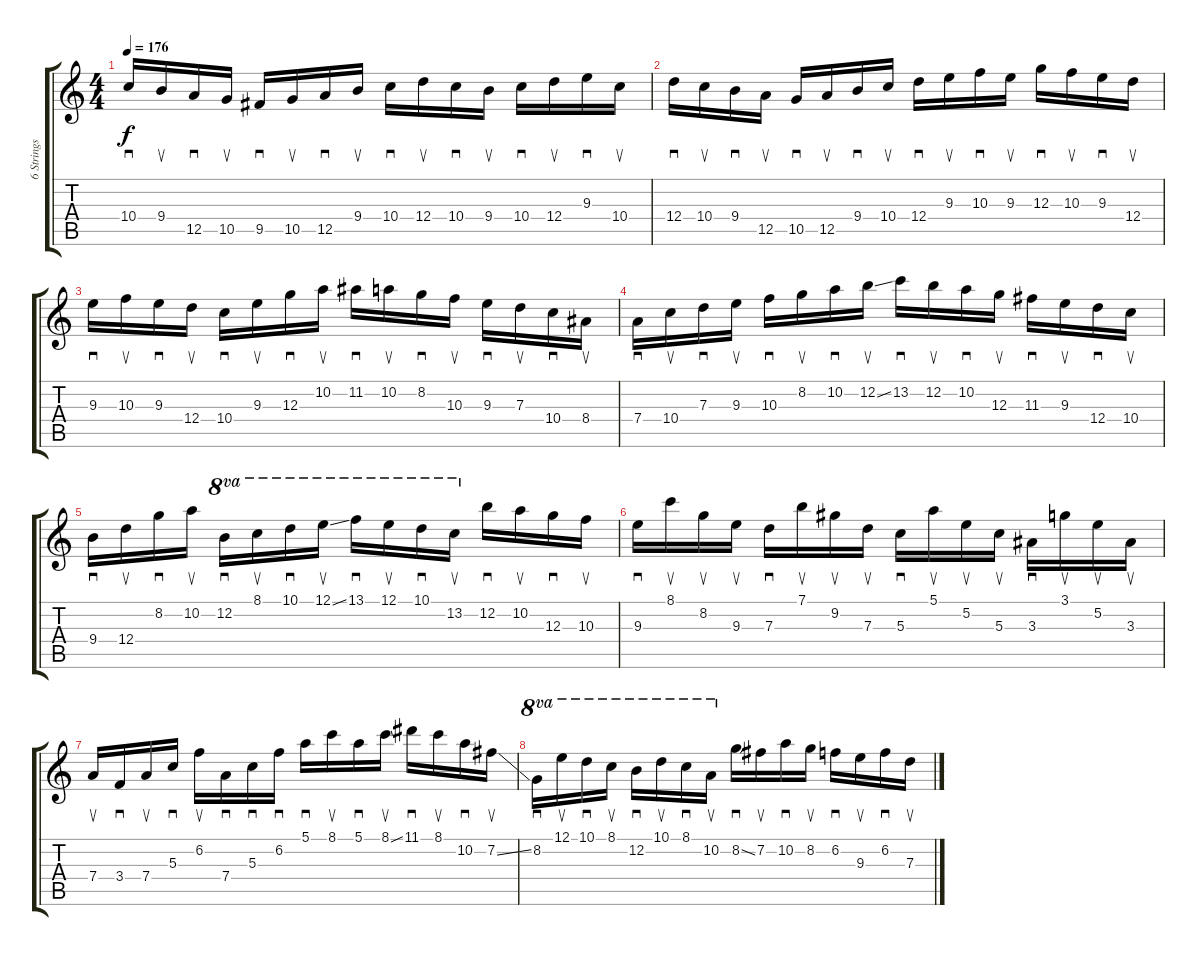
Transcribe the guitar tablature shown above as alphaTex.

\track ("6 Strings version" "6 Strings ") {mute instrument overdrivenguitar}
\staff {score tabs}
\tuning (E4 B3 G3 D3 A2 E2) {hide}
\ts (4 4)
\tempo 176
\clef g2
\ks c
10.4.16{sd dy f} 9.4.16{su} 12.5.16{sd} 10.5.16{su} 9.5.16{sd} 10.5.16{su} 12.5.16{sd} 9.4.16{su} 10.4.16{sd} 12.4.16{su} 10.4.16{sd} 9.4.16{su} 10.4.16{sd} 12.4.16{su} 9.3.16{sd} 10.4.16{su} |
12.4.16{sd} 10.4.16{su} 9.4.16{sd} 12.5.16{su} 10.5.16{sd} 12.5.16{su} 9.4.16{sd} 10.4.16{su} 12.4.16{sd} 9.3.16{su} 10.3.16{sd} 9.3.16{su} 12.3.16{sd} 10.3.16{su} 9.3.16{sd} 12.4.16{su} |
9.3.16{sd} 10.3.16{su} 9.3.16{sd} 12.4.16{su} 10.4.16{sd} 9.3.16{su} 12.3.16{sd} 10.2.16{su} 11.2.16{sd} 10.2.16{su} 8.2.16{sd} 10.3.16{su} 9.3.16{sd} 7.3.16{su} 10.4.16{sd} 8.4.16{su} |
7.4.16{sd} 10.4.16{su} 7.3.16{sd} 9.3.16{su} 10.3.16{sd} 8.2.16{su} 10.2.16{sd} 12.2{ss}.16{su} 13.2.16{sd} 12.2.16{su} 10.2.16{sd} 12.3.16{su} 11.3.16{sd} 9.3.16{su} 12.4.16{sd} 10.4.16{su} |
9.4.16{sd} 12.4.16{su} 8.2.16{sd} 10.2.16{su} 12.2.16{sd ot 8va} 8.1.16{su ot 8va} 10.1.16{sd ot 8va} 12.1{ss}.16{su ot 8va} 13.1.16{sd ot 8va} 12.1.16{su ot 8va} 10.1.16{sd ot 8va} 13.2.16{su ot 8va} 12.2.16{sd} 10.2.16{su} 12.3.16{sd} 10.3.16{su} |
9.3.16{sd} 8.1.16{su} 8.2.16{su} 9.3.16{su} 7.3.16{sd} 7.1.16{su} 9.2.16{su} 7.3.16{su} 5.3.16{sd} 5.1.16{su} 5.2.16{su} 5.3.16{su} 3.3.16{sd} 3.1.16{su} 5.2.16{su} 3.3.16{su} |
7.4.16{su} 3.4.16{sd} 7.4.16{su} 5.3.16{sd} 6.2.16{su} 7.4.16{sd} 5.3.16{sd} 6.2.16{sd} 5.1.16{sd} 8.1.16{su} 5.1.16{sd} 8.1{ss}.16{su} 11.1.16{sd} 8.1.16{su} 10.2.16{sd} 7.2{ss}.16{su} |
8.2.16{sd ot 8va} 12.1.16{su ot 8va} 10.1.16{sd ot 8va} 8.1.16{su ot 8va} 12.2.16{sd ot 8va} 10.1.16{su ot 8va} 8.1.16{sd ot 8va} 10.2.16{su ot 8va} 8.2{ss}.16{sd} 7.2.16{su} 10.2.16{sd} 8.2.16{su} 6.2.16{sd} 9.3.16{su} 6.2.16{sd} 7.3.16{su}
